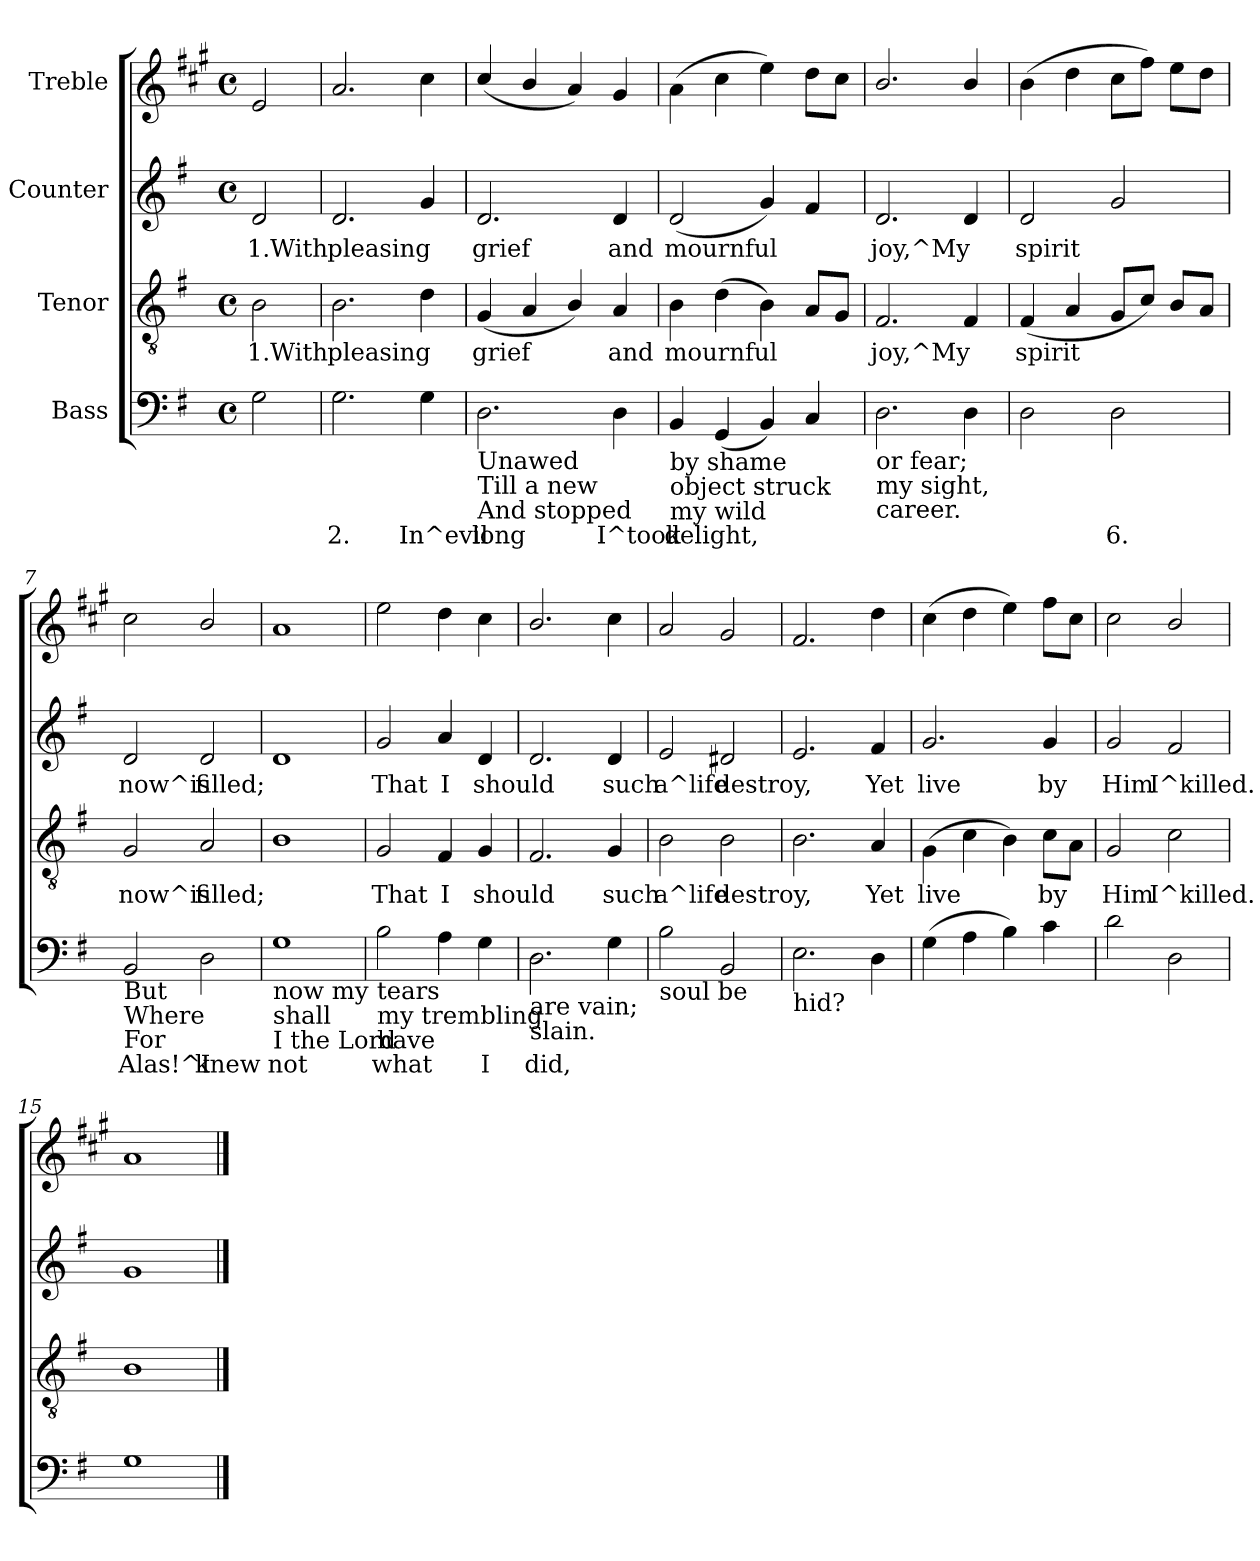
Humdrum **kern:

**kern	**text	**kern	**text	**kern	**text	**kern
*part4	*part4	*part3	*part3	*part2	*part2	*part1
*staff4	*staff4	*staff3	*staff3	*staff2	*staff2	*staff1
*I"Bass	*	*I"Tenor	*	*I"Counter	*	*I"Treble
!!LO:PB:g=z
*stria5	*	*stria5	*	*stria5	*	*stria5
*clefF4	*	*clefGv2	*	*clefG2	*	*clefG2
*	*	*	*	*	*	*ITrd1c2
*k[f#]	*	*k[f#]	*	*k[f#]	*	*k[f#]
*G:	*	*G:	*	*G:	*	*G:
*M4/4	*	*M4/4	*	*M4/4	*	*M4/4
*met(c)	*	*met(c)	*	*met(c)	*	*met(c)
=1	=1	=1	=1	=1	=1	=1
!	!LO:LY:b:cj	!	!LO:LY:a:cj	!	!LO:LY:b:cj	!
2G\	.	2B\	1.With	2d/	1.With	2d/
=2	=2	=2	=2	=2	=2	=2
!	!LO:LY:b:cj	!	!LO:LY:a:cj	!	!LO:LY:b:cj	!
2.G\	2.	2.B\	pleasing	2.d/	pleasing	2.g/
!	!LO:LY:b:cj	!	!LO:LY:a:cj	!	!LO:LY:b:cj	!
4G\	In^evil	4d\	.	4g/	.	4b\
=3	=3	=3	=3	=3	=3	=3
!LO:TX:b:t=Unawed	!	!	!	!	!	!
!LO:TX:b:t=Till a new	!	!	!	!	!	!
!LO:TX:b:t=And stopped	!	!	!	!	!	!
!	!LO:LY:b:cj	!	!LO:LY:a:cj	!	!LO:LY:b:cj	!
2.D\	long	(<4G/	grief	2.d/	grief	(<4b/
!	!	!	!LO:LY:a:cj	!	!	!
.	.	4A/	.	.	.	4a/
!	!	!	!LO:LY:a:cj	!	!	!
.	.	4B/)	.	.	.	4g/)
!	!LO:LY:b:cj	!	!LO:LY:a:cj	!	!LO:LY:b:cj	!
4D\	I^took	4A/	and	4d/	and	4f#/
=4	=4	=4	=4	=4	=4	=4
!LO:TX:b:t=by shame	!	!	!	!	!	!
!LO:TX:b:t=object struck	!	!	!	!	!	!
!LO:TX:b:t=my wild	!	!	!	!	!	!
!	!LO:LY:b:cj	!	!LO:LY:a:cj	!	!LO:LY:b:cj	!
4BB/	delight,	4B\	mournful	(<2d/	mournful	(>4g\
!	!LO:LY:b:cj	!	!LO:LY:a:cj	!	!	!
(>4GG/	.	(<4d\	.	.	.	4b\
!	!LO:LY:b:cj	!	!LO:LY:a:cj	!	!LO:LY:b:cj	!
4BB/)	.	4B\)	.	4g/)	.	4dd\)
!	!LO:LY:b:cj	!	!LO:LY:a:cj	!	!LO:LY:b:cj	!
4C/	.	8A/L	.	4f#/	.	8cc\L
!	!	!	!LO:LY:a:cj	!	!	!
.	.	8G/J	.	.	.	8b\J
=5	=5	=5	=5	=5	=5	=5
!LO:TX:b:t=or fear;	!	!	!	!	!	!
!LO:TX:b:t=my sight,	!	!	!	!	!	!
!LO:TX:b:t=career.	!	!	!	!	!	!
!	!LO:LY:b:cj	!	!LO:LY:a:cj	!	!LO:LY:b:cj	!
2.D\	.	2.F#/	joy,^My	2.d/	joy,^My	2.a>/
!	!LO:LY:b:cj	!	!LO:LY:a:cj	!	!LO:LY:b:cj	!
4D\	.	4F#/	.	4d/	.	4a/
=6	=6	=6	=6	=6	=6	=6
!	!LO:LY:b:cj	!	!LO:LY:a:cj	!	!LO:LY:b:cj	!
2D\	.	(<4F#/	spirit	2d/	spirit	(>4a\
!	!	!	!LO:LY:a:cj	!	!	!
.	.	4A/	.	.	.	4cc\
!	!LO:LY:b:cj	!	!LO:LY:a:cj	!	!LO:LY:b:cj	!
2D\	6.	8G/L	.	2g/	.	8b\L
!	!	!	!LO:LY:a:cj	!	!	!
.	.	8c/J)	.	.	.	8ee\J)
!	!	!	!LO:LY:a:cj	!	!	!
.	.	8B/L	.	.	.	8dd\L
!	!	!	!LO:LY:a:cj	!	!	!
.	.	8A/J	.	.	.	8cc\J
=7	=7	=7	=7	=7	=7	=7
!LO:TX:b:t=But	!	!	!	!	!	!
!LO:TX:b:t=Where	!	!	!	!	!	!
!LO:TX:b:t=For	!	!	!	!	!	!
!	!LO:LY:b:cj	!	!LO:LY:a:cj	!	!LO:LY:b:cj	!
2BB/	Alas!^I	2G/	now^is	2d/	now^is	2b\
!	!LO:LY:b:cj	!	!LO:LY:a:cj	!	!LO:LY:b:cj	!
2D\	knew	2A/	filled;	2d/	filled;	2a/
=8	=8	=8	=8	=8	=8	=8
!LO:TX:b:t=now my	!	!	!	!	!	!
!LO:TX:b:t=shall	!	!	!	!	!	!
!LO:TX:b:t=I the Lord	!	!	!	!	!	!
!	!LO:LY:b:cj	!	!LO:LY:a:cj	!	!LO:LY:b:cj	!
1G	not	1B	.	1d	.	1g
=9	=9	=9	=9	=9	=9	=9
!LO:TX:b:t=tears	!	!	!	!	!	!
!LO:TX:b:t=my trembling	!	!	!	!	!	!
!LO:TX:b:t=have	!	!	!	!	!	!
!	!LO:LY:b:cj	!	!LO:LY:a:cj	!	!LO:LY:b:cj	!
2B\	what	2G/	That	2g/	That	2dd\
!	!LO:LY:b:cj	!	!LO:LY:a:cj	!	!LO:LY:b:cj	!
4A\	.	4F#/	I	4a/	I	4cc\
!	!LO:LY:b:cj	!	!LO:LY:a:cj	!	!LO:LY:b:cj	!
4G\	I	4G/	should	4d/	should	4b>\
=10	=10	=10	=10	=10	=10	=10
!LO:TX:b:t=are vain;	!	!	!	!	!	!
!LO:TX:b:t=slain.	!	!	!	!	!	!
!	!LO:LY:b:cj	!	!LO:LY:a:cj	!	!LO:LY:b:cj	!
2.D\	did,	2.F#/	.	2.d/	.	2.a>/
!	!LO:LY:b:cj	!	!LO:LY:a:cj	!	!LO:LY:b:cj	!
4G\	.	4G/	such	4d/	such	4b\
=11	=11	=11	=11	=11	=11	=11
!LO:TX:b:t=soul be	!	!	!	!	!	!
!	!LO:LY:b:cj	!	!LO:LY:a:cj	!	!LO:LY:b:cj	!
2B\	.	2B\	a^life	2e/	a^life	2g/
!	!LO:LY:b:cj	!	!LO:LY:a:cj	!	!LO:LY:b:cj	!
2BB/	.	2B\	destroy,	2d#X/	destroy,	2f#/
=12	=12	=12	=12	=12	=12	=12
!LO:TX:b:t=hid?	!	!	!	!	!	!
!	!LO:LY:b:cj	!	!LO:LY:a:cj	!	!LO:LY:b:cj	!
2.E\	.	2.B\	.	2.e/	.	2.e/
!	!LO:LY:b:cj	!	!LO:LY:a:cj	!	!LO:LY:b:cj	!
4D\	.	4A/	Yet	4f#/	Yet	4cc\
=13	=13	=13	=13	=13	=13	=13
!	!LO:LY:b:cj	!	!LO:LY:a:cj	!	!LO:LY:b:cj	!
(>4G\	.	(>4G\	live	2.g/	live	(>4b\
!	!LO:LY:b:cj	!	!LO:LY:a:cj	!	!	!
4A\	.	4c\	.	.	.	4cc\
!	!LO:LY:b:cj	!	!LO:LY:a:cj	!	!	!
4B\)	.	4B\)	.	.	.	4dd\)
!	!LO:LY:b:cj	!	!LO:LY:a:cj	!	!LO:LY:b:cj	!
4c\	.	8c\L	by	4g/	by	8ee\L
!	!	!	!LO:LY:a:cj	!	!	!
.	.	8A\J	.	.	.	8b\J
=14	=14	=14	=14	=14	=14	=14
!	!LO:LY:b:cj	!	!LO:LY:a:cj	!	!LO:LY:b:cj	!
2d\	.	2G/	Him	2g/	Him	2b\
!	!LO:LY:b:cj	!	!LO:LY:a:cj	!	!LO:LY:b:cj	!
2D\	.	2c\	I^killed.	2f#/	I^killed.	2a>/
=15	=15	=15	=15	=15	=15	=15
!	!LO:LY:b:cj	!	!LO:LY:a:cj	!	!LO:LY:b:cj	!
1G	.	1B	.	1g	.	1g
==	==	==	==	==	==	==
*-	*-	*-	*-	*-	*-	*-
